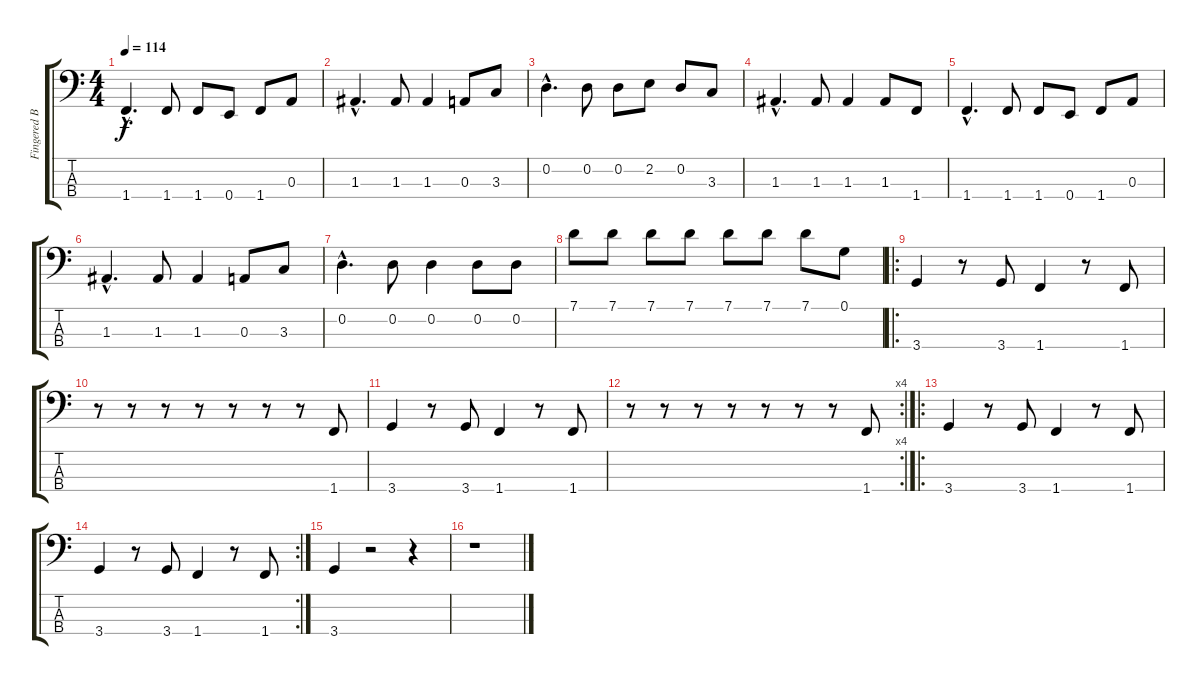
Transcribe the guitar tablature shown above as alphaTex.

\track ("Fingered Bs" "Fingered B") {instrument electricbassfinger}
\staff {score tabs}
\tuning (G2 D2 A1 E1) {hide}
\ts (4 4)
\tempo 114
\clef f4
\ks c
1.4{hac}.4{d dy f} 1.4.8 1.4.8 0.4.8 1.4.8 0.3.8 |
1.3{hac}.4{d} 1.3.8 1.3.4 0.3.8 3.3.8 |
0.2{hac}.4{d} 0.2.8 0.2.8 2.2.8 0.2.8 3.3.8 |
1.3{hac}.4{d} 1.3.8 1.3.4 1.3.8 1.4.8 |
1.4{hac}.4{d} 1.4.8 1.4.8 0.4.8 1.4.8 0.3.8 |
1.3{hac}.4{d} 1.3.8 1.3.4 0.3.8 3.3.8 |
0.2{hac}.4{d} 0.2.8 0.2.4 0.2.8 0.2.8 |
7.1.8 7.1.8 7.1.8 7.1.8 7.1.8 7.1.8 7.1.8 0.1.8 |
\ro
3.4.4 r.8 3.4.8 1.4.4 r.8 1.4.8 |
r.8 r.8 r.8 r.8 r.8 r.8 r.8 1.4.8 |
3.4.4 r.8 3.4.8 1.4.4 r.8 1.4.8 |
\rc 4
r.8 r.8 r.8 r.8 r.8 r.8 r.8 1.4.8 |
\ro
3.4.4 r.8 3.4.8 1.4.4 r.8 1.4.8 |
\rc 2
3.4.4 r.8 3.4.8 1.4.4 r.8 1.4.8 |
3.4.4 r.2 r.4 |
r.1
